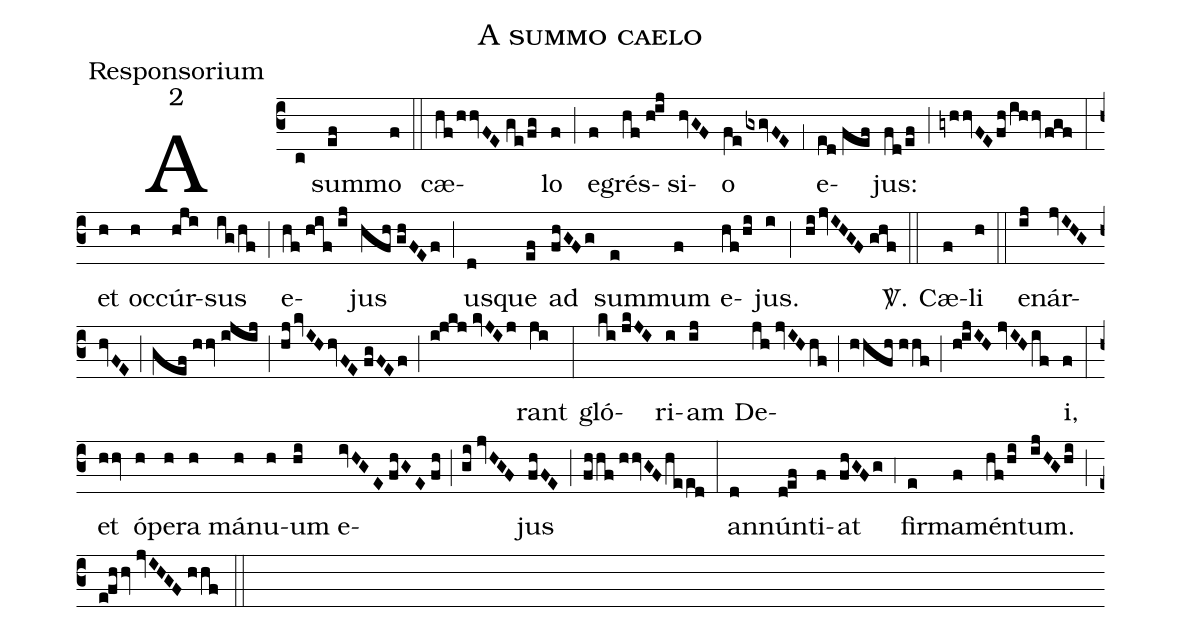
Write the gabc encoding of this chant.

name:A summo caelo;
office-part:Responsorium;
mode:2;
%%
(c3) A(c) sum(ef)mo(f) (::) cæ(hf/hhvFE//ge/fg)lo(f) (;) e(f)grés(hf//h!ij)si(hvGF)o(fe/gxgvFE) (;1) e(ed//fef)jus:(fd/ef) (;) (gyhhvFE/fh/ihhv/fgf) (:) et(h) oc(h)cúr(hji)sus(ig/hf) (;) e(hf//hif//ij)jus(hfh//ghFEf) (;) us(d)que(ef) ad(fhGFg) sum(e)mum(f) e(hf/hi)jus.(i) (;) (hi/jvIHGF//ghf) <sp>V/</sp>.(::) Cæ(f)li(h) (::) e(ij)nár(jvIHG/hvFE;gef//hhv//ijij;hj/kvIH/hvFE//fgFEf;i!jkj//kvJIj)rant(ji) (:) gló(ki//jkJI)ri(i)am(ij) De(jh//jvIH/hf;hhfh//hhf;h!ijIH//jvIH/if)i,(f) (:) et(hhv) ó(h)pe(h)ra(h) má(h)nu(h)um(hi) e(ivHGE//fhGE//fh;gi//jvHGF)jus(fhFE) (;) (fhhf//hhvGF/heed) (:) an(d)nún(d!ef)ti(f)at(fhGFg) (;4) fir(e)ma(f)mén(hf/hi)tum.(ijHG/hi) (;) (e!fhhv//jvIHGF//hhf) (::)
